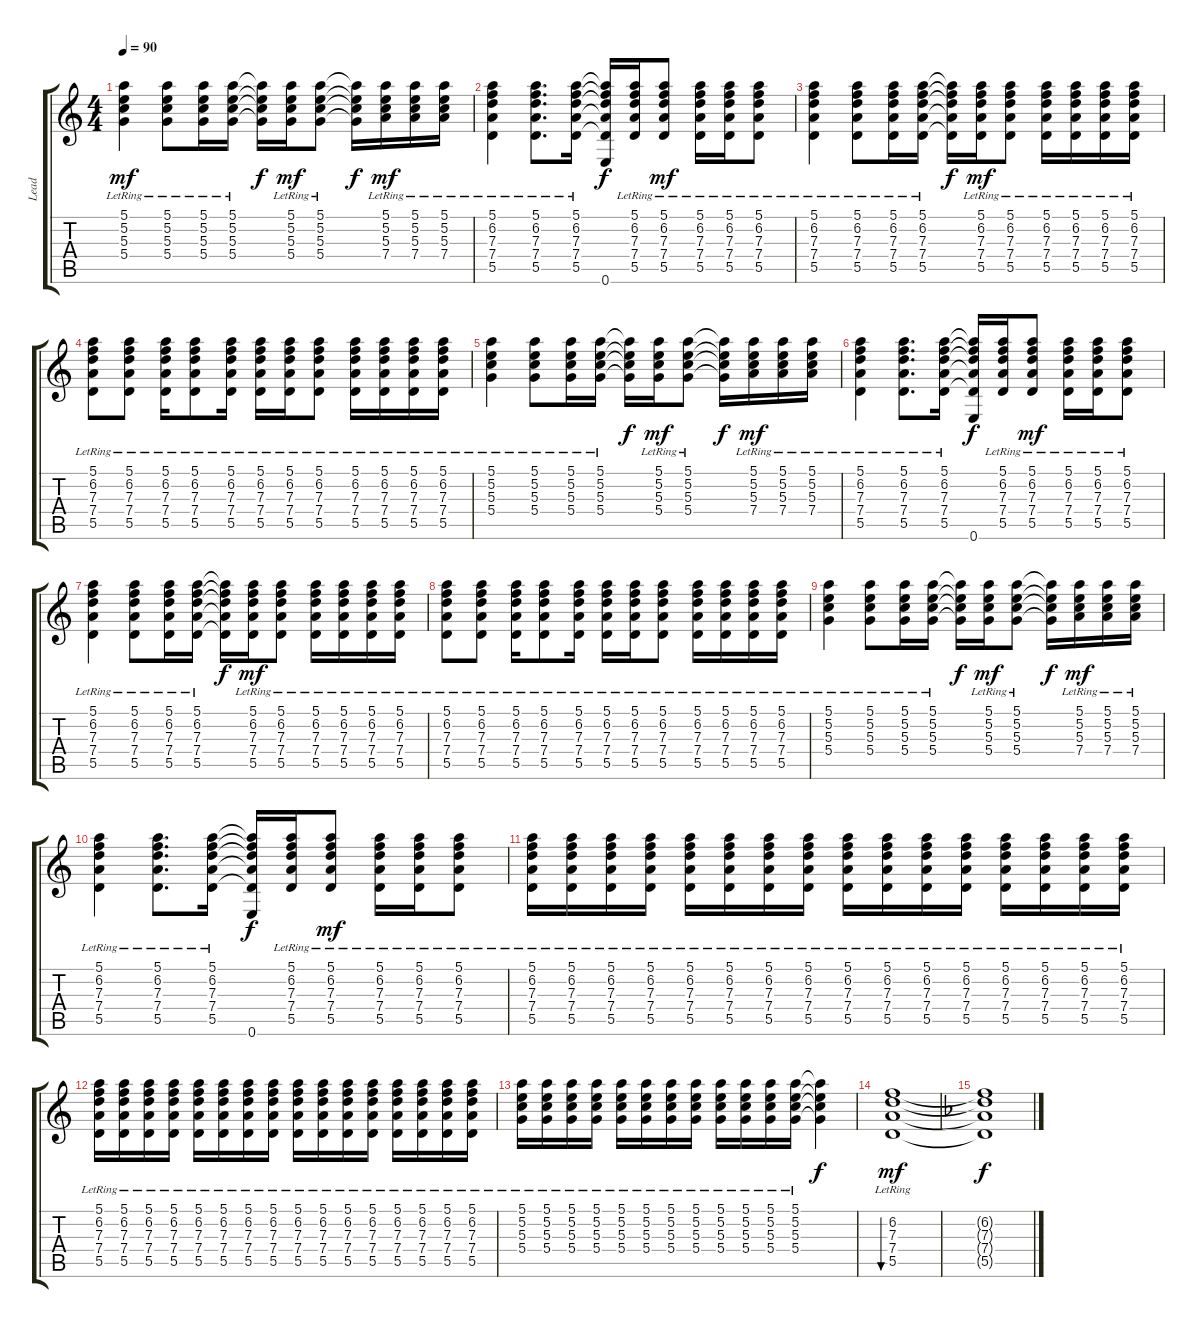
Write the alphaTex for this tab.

\track ("Lead" "Lead") {instrument electricguitarclean}
\staff {score tabs}
\tuning (E4 B3 G3 D3 A2 E2) {hide}
\ts (4 4)
\tempo 90
\clef g2
\ks c
(5.1{lr} 5.2{lr} 5.3{lr} 5.4{lr}).4{dy mf} (5.1{lr} 5.2{lr} 5.3{lr} 5.4{lr}).8 (5.1{lr} 5.2{lr} 5.3{lr} 5.4{lr}).16 (5.1{lr} 5.2{lr} 5.3{lr} 5.4{lr}).16 (5.1{t} 5.2{t} 5.3{t} 5.4{t}).16{dy f} (5.1{lr} 5.2{lr} 5.3{lr} 5.4{lr}).16{dy mf} (5.1{lr} 5.2{lr} 5.3{lr} 5.4{lr}).8 (5.1{t} 5.2{t} 5.3{t} 5.4{t}).16{dy f} (5.1{lr} 5.2{lr} 5.3{lr} 7.4{lr}).16{dy mf} (5.1{lr} 5.2{lr} 5.3{lr} 7.4{lr}).16 (5.1{lr} 5.2{lr} 5.3{lr} 7.4{lr}).16 |
(5.1{lr} 6.2{lr} 7.3{lr} 7.4{lr} 5.5{lr}).4 (5.1{lr} 6.2{lr} 7.3{lr} 7.4{lr} 5.5{lr}).8{d} (5.1{lr} 6.2{lr} 7.3{lr} 7.4{lr} 5.5{lr}).16 (5.1{t} 6.2{t} 7.3{t} 7.4{t} 5.5{t} 0.6).16{dy f} (5.1{lr} 6.2{lr} 7.3{lr} 7.4{lr} 5.5{lr}).16 (5.1{lr} 6.2{lr} 7.3{lr} 7.4{lr} 5.5{lr}).8{dy mf} (5.1{lr} 6.2{lr} 7.3{lr} 7.4{lr} 5.5{lr}).16 (5.1{lr} 6.2{lr} 7.3{lr} 7.4{lr} 5.5{lr}).16 (5.1{lr} 6.2{lr} 7.3{lr} 7.4{lr} 5.5{lr}).8 |
(5.1{lr} 6.2{lr} 7.3{lr} 7.4{lr} 5.5{lr}).4{volume 5} (5.1{lr} 6.2{lr} 7.3{lr} 7.4{lr} 5.5{lr}).8 (5.1{lr} 6.2{lr} 7.3{lr} 7.4{lr} 5.5{lr}).16 (5.1{lr} 6.2{lr} 7.3{lr} 7.4{lr} 5.5{lr}).16 (5.1{t} 6.2{t} 7.3{t} 7.4{t} 5.5{t}).16{dy f} (5.1{lr} 6.2{lr} 7.3{lr} 7.4{lr} 5.5{lr}).16{dy mf} (5.1{lr} 6.2{lr} 7.3{lr} 7.4{lr} 5.5{lr}).8 (5.1{lr} 6.2{lr} 7.3{lr} 7.4{lr} 5.5{lr}).16 (5.1{lr} 6.2{lr} 7.3{lr} 7.4{lr} 5.5{lr}).16 (5.1{lr} 6.2{lr} 7.3{lr} 7.4{lr} 5.5{lr}).16 (5.1{lr} 6.2{lr} 7.3{lr} 7.4{lr} 5.5{lr}).16 |
(5.1{lr} 6.2{lr} 7.3{lr} 7.4{lr} 5.5{lr}).8 (5.1{lr} 6.2{lr} 7.3{lr} 7.4{lr} 5.5{lr}).8 (5.1{lr} 6.2{lr} 7.3{lr} 7.4{lr} 5.5{lr}).16 (5.1{lr} 6.2{lr} 7.3{lr} 7.4{lr} 5.5{lr}).8 (5.1{lr} 6.2{lr} 7.3{lr} 7.4{lr} 5.5{lr}).16 (5.1{lr} 6.2{lr} 7.3{lr} 7.4{lr} 5.5{lr}).16 (5.1{lr} 6.2{lr} 7.3{lr} 7.4{lr} 5.5{lr}).16 (5.1{lr} 6.2{lr} 7.3{lr} 7.4{lr} 5.5{lr}).8 (5.1{lr} 6.2{lr} 7.3{lr} 7.4{lr} 5.5{lr}).16 (5.1{lr} 6.2{lr} 7.3{lr} 7.4{lr} 5.5{lr}).16 (5.1{lr} 6.2{lr} 7.3{lr} 7.4{lr} 5.5{lr}).16 (5.1{lr} 6.2{lr} 7.3{lr} 7.4{lr} 5.5{lr}).16 |
(5.1{lr} 5.2{lr} 5.3{lr} 5.4{lr}).4 (5.1{lr} 5.2{lr} 5.3{lr} 5.4{lr}).8 (5.1{lr} 5.2{lr} 5.3{lr} 5.4{lr}).16 (5.1{lr} 5.2{lr} 5.3{lr} 5.4{lr}).16 (5.1{t} 5.2{t} 5.3{t} 5.4{t}).16{dy f} (5.1{lr} 5.2{lr} 5.3{lr} 5.4{lr}).16{dy mf} (5.1{lr} 5.2{lr} 5.3{lr} 5.4{lr}).8 (5.1{t} 5.2{t} 5.3{t} 5.4{t}).16{dy f} (5.1{lr} 5.2{lr} 5.3{lr} 7.4{lr}).16{dy mf} (5.1{lr} 5.2{lr} 5.3{lr} 7.4{lr}).16 (5.1{lr} 5.2{lr} 5.3{lr} 7.4{lr}).16 |
(5.1{lr} 6.2{lr} 7.3{lr} 7.4{lr} 5.5{lr}).4 (5.1{lr} 6.2{lr} 7.3{lr} 7.4{lr} 5.5{lr}).8{d} (5.1{lr} 6.2{lr} 7.3{lr} 7.4{lr} 5.5{lr}).16 (5.1{t} 6.2{t} 7.3{t} 7.4{t} 5.5{t} 0.6).16{dy f} (5.1{lr} 6.2{lr} 7.3{lr} 7.4{lr} 5.5{lr}).16 (5.1{lr} 6.2{lr} 7.3{lr} 7.4{lr} 5.5{lr}).8{dy mf} (5.1{lr} 6.2{lr} 7.3{lr} 7.4{lr} 5.5{lr}).16 (5.1{lr} 6.2{lr} 7.3{lr} 7.4{lr} 5.5{lr}).16 (5.1{lr} 6.2{lr} 7.3{lr} 7.4{lr} 5.5{lr}).8 |
(5.1{lr} 6.2{lr} 7.3{lr} 7.4{lr} 5.5{lr}).4{volume 5} (5.1{lr} 6.2{lr} 7.3{lr} 7.4{lr} 5.5{lr}).8 (5.1{lr} 6.2{lr} 7.3{lr} 7.4{lr} 5.5{lr}).16 (5.1{lr} 6.2{lr} 7.3{lr} 7.4{lr} 5.5{lr}).16 (5.1{t} 6.2{t} 7.3{t} 7.4{t} 5.5{t}).16{dy f} (5.1{lr} 6.2{lr} 7.3{lr} 7.4{lr} 5.5{lr}).16{dy mf} (5.1{lr} 6.2{lr} 7.3{lr} 7.4{lr} 5.5{lr}).8 (5.1{lr} 6.2{lr} 7.3{lr} 7.4{lr} 5.5{lr}).16 (5.1{lr} 6.2{lr} 7.3{lr} 7.4{lr} 5.5{lr}).16 (5.1{lr} 6.2{lr} 7.3{lr} 7.4{lr} 5.5{lr}).16 (5.1{lr} 6.2{lr} 7.3{lr} 7.4{lr} 5.5{lr}).16 |
(5.1{lr} 6.2{lr} 7.3{lr} 7.4{lr} 5.5{lr}).8 (5.1{lr} 6.2{lr} 7.3{lr} 7.4{lr} 5.5{lr}).8 (5.1{lr} 6.2{lr} 7.3{lr} 7.4{lr} 5.5{lr}).16 (5.1{lr} 6.2{lr} 7.3{lr} 7.4{lr} 5.5{lr}).8 (5.1{lr} 6.2{lr} 7.3{lr} 7.4{lr} 5.5{lr}).16 (5.1{lr} 6.2{lr} 7.3{lr} 7.4{lr} 5.5{lr}).16 (5.1{lr} 6.2{lr} 7.3{lr} 7.4{lr} 5.5{lr}).16 (5.1{lr} 6.2{lr} 7.3{lr} 7.4{lr} 5.5{lr}).8 (5.1{lr} 6.2{lr} 7.3{lr} 7.4{lr} 5.5{lr}).16 (5.1{lr} 6.2{lr} 7.3{lr} 7.4{lr} 5.5{lr}).16 (5.1{lr} 6.2{lr} 7.3{lr} 7.4{lr} 5.5{lr}).16 (5.1{lr} 6.2{lr} 7.3{lr} 7.4{lr} 5.5{lr}).16 |
(5.1{lr} 5.2{lr} 5.3{lr} 5.4{lr}).4 (5.1{lr} 5.2{lr} 5.3{lr} 5.4{lr}).8 (5.1{lr} 5.2{lr} 5.3{lr} 5.4{lr}).16 (5.1{lr} 5.2{lr} 5.3{lr} 5.4{lr}).16 (5.1{t} 5.2{t} 5.3{t} 5.4{t}).16{dy f} (5.1{lr} 5.2{lr} 5.3{lr} 5.4{lr}).16{dy mf} (5.1{lr} 5.2{lr} 5.3{lr} 5.4{lr}).8 (5.1{t} 5.2{t} 5.3{t} 5.4{t}).16{dy f} (5.1{lr} 5.2{lr} 5.3{lr} 7.4{lr}).16{dy mf} (5.1{lr} 5.2{lr} 5.3{lr} 7.4{lr}).16 (5.1{lr} 5.2{lr} 5.3{lr} 7.4{lr}).16 |
(5.1{lr} 6.2{lr} 7.3{lr} 7.4{lr} 5.5{lr}).4 (5.1{lr} 6.2{lr} 7.3{lr} 7.4{lr} 5.5{lr}).8{d} (5.1{lr} 6.2{lr} 7.3{lr} 7.4{lr} 5.5{lr}).16 (5.1{t} 6.2{t} 7.3{t} 7.4{t} 5.5{t} 0.6).16{dy f} (5.1{lr} 6.2{lr} 7.3{lr} 7.4{lr} 5.5{lr}).16 (5.1{lr} 6.2{lr} 7.3{lr} 7.4{lr} 5.5{lr}).8{dy mf} (5.1{lr} 6.2{lr} 7.3{lr} 7.4{lr} 5.5{lr}).16 (5.1{lr} 6.2{lr} 7.3{lr} 7.4{lr} 5.5{lr}).16 (5.1{lr} 6.2{lr} 7.3{lr} 7.4{lr} 5.5{lr}).8 |
(5.1{lr} 6.2{lr} 7.3{lr} 7.4{lr} 5.5{lr}).16 (5.1{lr} 6.2{lr} 7.3{lr} 7.4{lr} 5.5{lr}).16 (5.1{lr} 6.2{lr} 7.3{lr} 7.4{lr} 5.5{lr}).16 (5.1{lr} 6.2{lr} 7.3{lr} 7.4{lr} 5.5{lr}).16 (5.1{lr} 6.2{lr} 7.3{lr} 7.4{lr} 5.5{lr}).16 (5.1{lr} 6.2{lr} 7.3{lr} 7.4{lr} 5.5{lr}).16 (5.1{lr} 6.2{lr} 7.3{lr} 7.4{lr} 5.5{lr}).16 (5.1{lr} 6.2{lr} 7.3{lr} 7.4{lr} 5.5{lr}).16 (5.1{lr} 6.2{lr} 7.3{lr} 7.4{lr} 5.5{lr}).16 (5.1{lr} 6.2{lr} 7.3{lr} 7.4{lr} 5.5{lr}).16 (5.1{lr} 6.2{lr} 7.3{lr} 7.4{lr} 5.5{lr}).16 (5.1{lr} 6.2{lr} 7.3{lr} 7.4{lr} 5.5{lr}).16 (5.1{lr} 6.2{lr} 7.3{lr} 7.4{lr} 5.5{lr}).16 (5.1{lr} 6.2{lr} 7.3{lr} 7.4{lr} 5.5{lr}).16 (5.1{lr} 6.2{lr} 7.3{lr} 7.4{lr} 5.5{lr}).16 (5.1{lr} 6.2{lr} 7.3{lr} 7.4{lr} 5.5{lr}).16 |
(5.1{lr} 6.2{lr} 7.3{lr} 7.4{lr} 5.5{lr}).16 (5.1{lr} 6.2{lr} 7.3{lr} 7.4{lr} 5.5{lr}).16 (5.1{lr} 6.2{lr} 7.3{lr} 7.4{lr} 5.5{lr}).16 (5.1{lr} 6.2{lr} 7.3{lr} 7.4{lr} 5.5{lr}).16 (5.1{lr} 6.2{lr} 7.3{lr} 7.4{lr} 5.5{lr}).16 (5.1{lr} 6.2{lr} 7.3{lr} 7.4{lr} 5.5{lr}).16 (5.1{lr} 6.2{lr} 7.3{lr} 7.4{lr} 5.5{lr}).16 (5.1{lr} 6.2{lr} 7.3{lr} 7.4{lr} 5.5{lr}).16 (5.1{lr} 6.2{lr} 7.3{lr} 7.4{lr} 5.5{lr}).16 (5.1{lr} 6.2{lr} 7.3{lr} 7.4{lr} 5.5{lr}).16 (5.1{lr} 6.2{lr} 7.3{lr} 7.4{lr} 5.5{lr}).16 (5.1{lr} 6.2{lr} 7.3{lr} 7.4{lr} 5.5{lr}).16 (5.1{lr} 6.2{lr} 7.3{lr} 7.4{lr} 5.5{lr}).16 (5.1{lr} 6.2{lr} 7.3{lr} 7.4{lr} 5.5{lr}).16 (5.1{lr} 6.2{lr} 7.3{lr} 7.4{lr} 5.5{lr}).16 (5.1{lr} 6.2{lr} 7.3{lr} 7.4{lr} 5.5{lr}).16 |
(5.1{lr} 5.2{lr} 5.3{lr} 5.4{lr}).16 (5.1{lr} 5.2{lr} 5.3{lr} 5.4{lr}).16 (5.1{lr} 5.2{lr} 5.3{lr} 5.4{lr}).16 (5.1{lr} 5.2{lr} 5.3{lr} 5.4{lr}).16 (5.1{lr} 5.2{lr} 5.3{lr} 5.4{lr}).16 (5.1{lr} 5.2{lr} 5.3{lr} 5.4{lr}).16 (5.1{lr} 5.2{lr} 5.3{lr} 5.4{lr}).16 (5.1{lr} 5.2{lr} 5.3{lr} 5.4{lr}).16 (5.1{lr} 5.2{lr} 5.3{lr} 5.4{lr}).16 (5.1{lr} 5.2{lr} 5.3{lr} 5.4{lr}).16 (5.1{lr} 5.2{lr} 5.3{lr} 5.4{lr}).16 (5.1{lr} 5.2{lr} 5.3{lr} 5.4{lr}).16 (5.1{t} 5.2{t} 5.3{t} 5.4{t}).4{dy f} |
(6.2{lr} 7.3{lr} 7.4{lr} 5.5{lr}).1{bu 120 dy mf} |
\ks f
(6.2{t} 7.3{t} 7.4{t} 5.5{t}).1{dy f}
